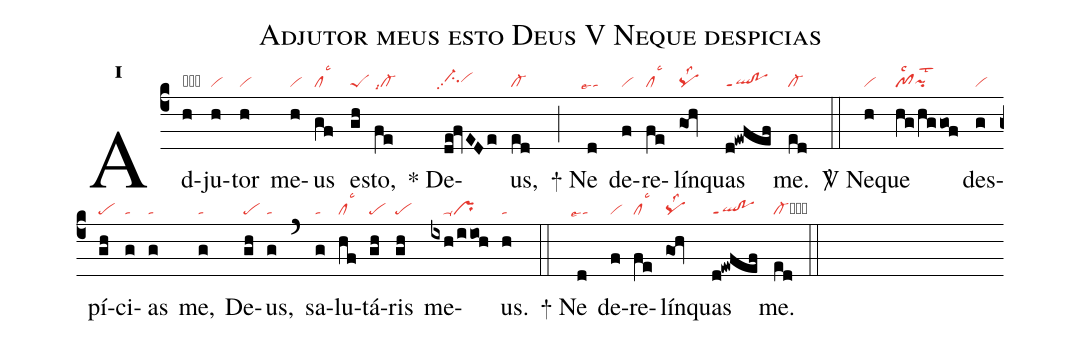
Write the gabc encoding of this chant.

name:Adjutor meus esto Deus V Neque despicias;
office-part:re;
mode:1;
nabc-lines:1;
%%
initial-style: 1;
name: Adjutor meus esto;
mode: 1;
office-part: Responsorium;
annotation: Resp.;
annotation: i;
nabc-lines:1;
%%
(c4) Ad(h|obvi)ju(h|vi)tor(h|vi) me(h|vi)us(gf|cllsc3) es(gh|peS)to,(fe|cl-lsi7) <sp>*</sp> De(de!fvEDe|ci-hhpp2vihh)us,(ed|cl-) (;)
<sp>+</sp> Ne(d|``talse7) de(f|vi)re(fe|cllsc3)lín(goh|pqlss2)quas(d!ewfef|ql!poppt1) me.(ed|cl-) (::)

<sp>V/</sp> Ne(h|vi)que(hg/hggof|pf1lsc2pihglst2) des(g|vi)pí(gh|pe)ci(g|ta)as(g|ta) me,(g|ta) De(gh|pe)us,(g|ta) (`) sa(g|ta)lu(hf|cllsc3)tá(gh|pe)ris(gh|pe) me(ixh/iioh|////ta-pr)us.(h|ta) (::)
<sp>+</sp> Ne(d|``talse7) de(f|vi)re(fe|cllsc3)lín(goh|pqlss2)quas(d!ewfef|ql!poppt1) me.(ed|cl-cb) (::)
